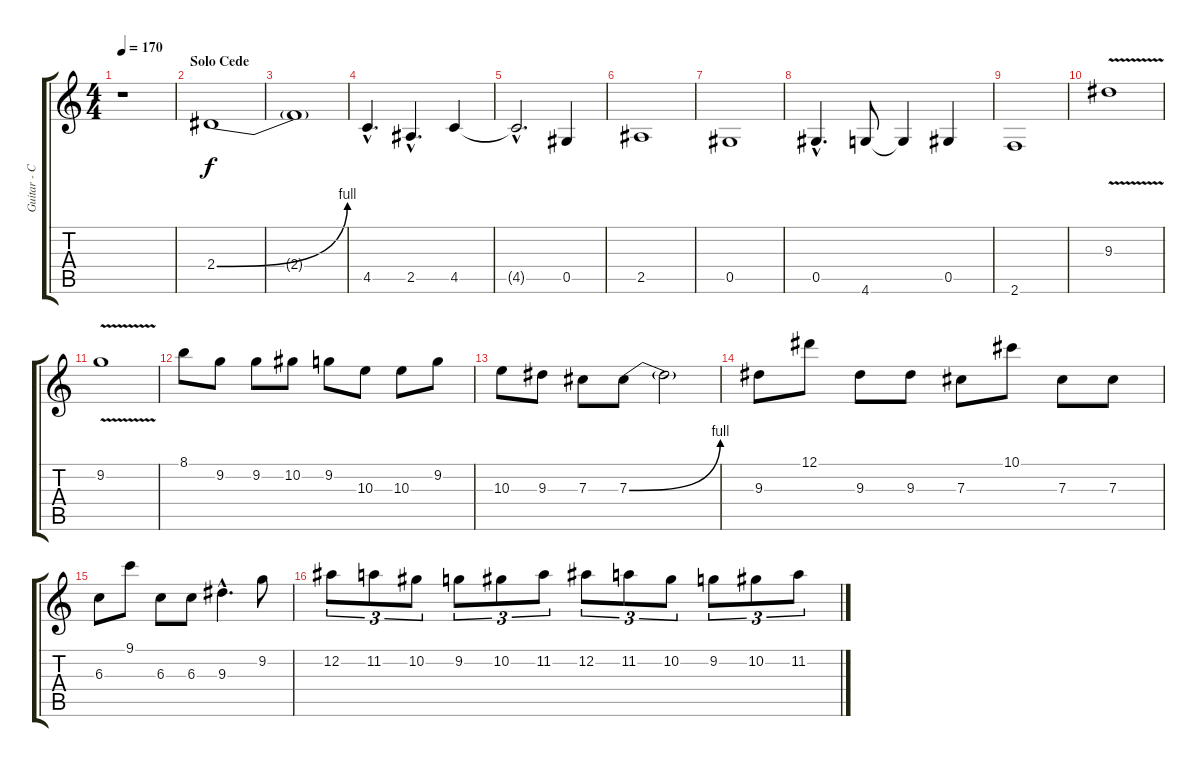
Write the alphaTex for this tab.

\track ("Guitar - Cederic Dupont" "Guitar - C") {instrument overdrivenguitar}
\staff {score tabs}
\tuning (Eb4 Bb3 Gb3 Db3 Ab2 Eb2) {hide}
\ts (4 4)
\tempo 170
\clef g2
\ks c
r.1{dy f} |
\section ("" "Solo Cede")
2.4{be (bend 0 0 60 4)}.1{volume 16} |
2.4{t}.1 |
4.5{hac}.4{d} 2.5{hac}.4{d} 4.5.4 |
4.5{hac t}.2{d} 0.5.4 |
2.5.1 |
0.5.1 |
0.5{hac}.4{d} 4.6.8 4.6{t}.4 0.5.4 |
2.6.1 |
9.3{v}.1 |
9.2{v}.1 |
8.1.8 9.2.8 9.2.8 10.2.8 9.2.8 10.3.8 10.3.8 9.2.8 |
10.3.8 9.3.8 7.3.8 7.3{be (bend 0 0 60 4)}.8 7.3{t}.2 |
9.3.8 12.1.8 9.3.8 9.3.8 7.3.8 10.1.8 7.3.8 7.3.8 |
6.3.8 9.1.8 6.3.8 6.3.8 9.3{hac}.4{d} 9.2.8 |
12.2.8{tu (3 2)} 11.2.8{tu (3 2)} 10.2.8{tu (3 2)} 9.2.8{tu (3 2)} 10.2.8{tu (3 2)} 11.2.8{tu (3 2)} 12.2.8{tu (3 2)} 11.2.8{tu (3 2)} 10.2.8{tu (3 2)} 9.2.8{tu (3 2)} 10.2.8{tu (3 2)} 11.2.8{tu (3 2)}
